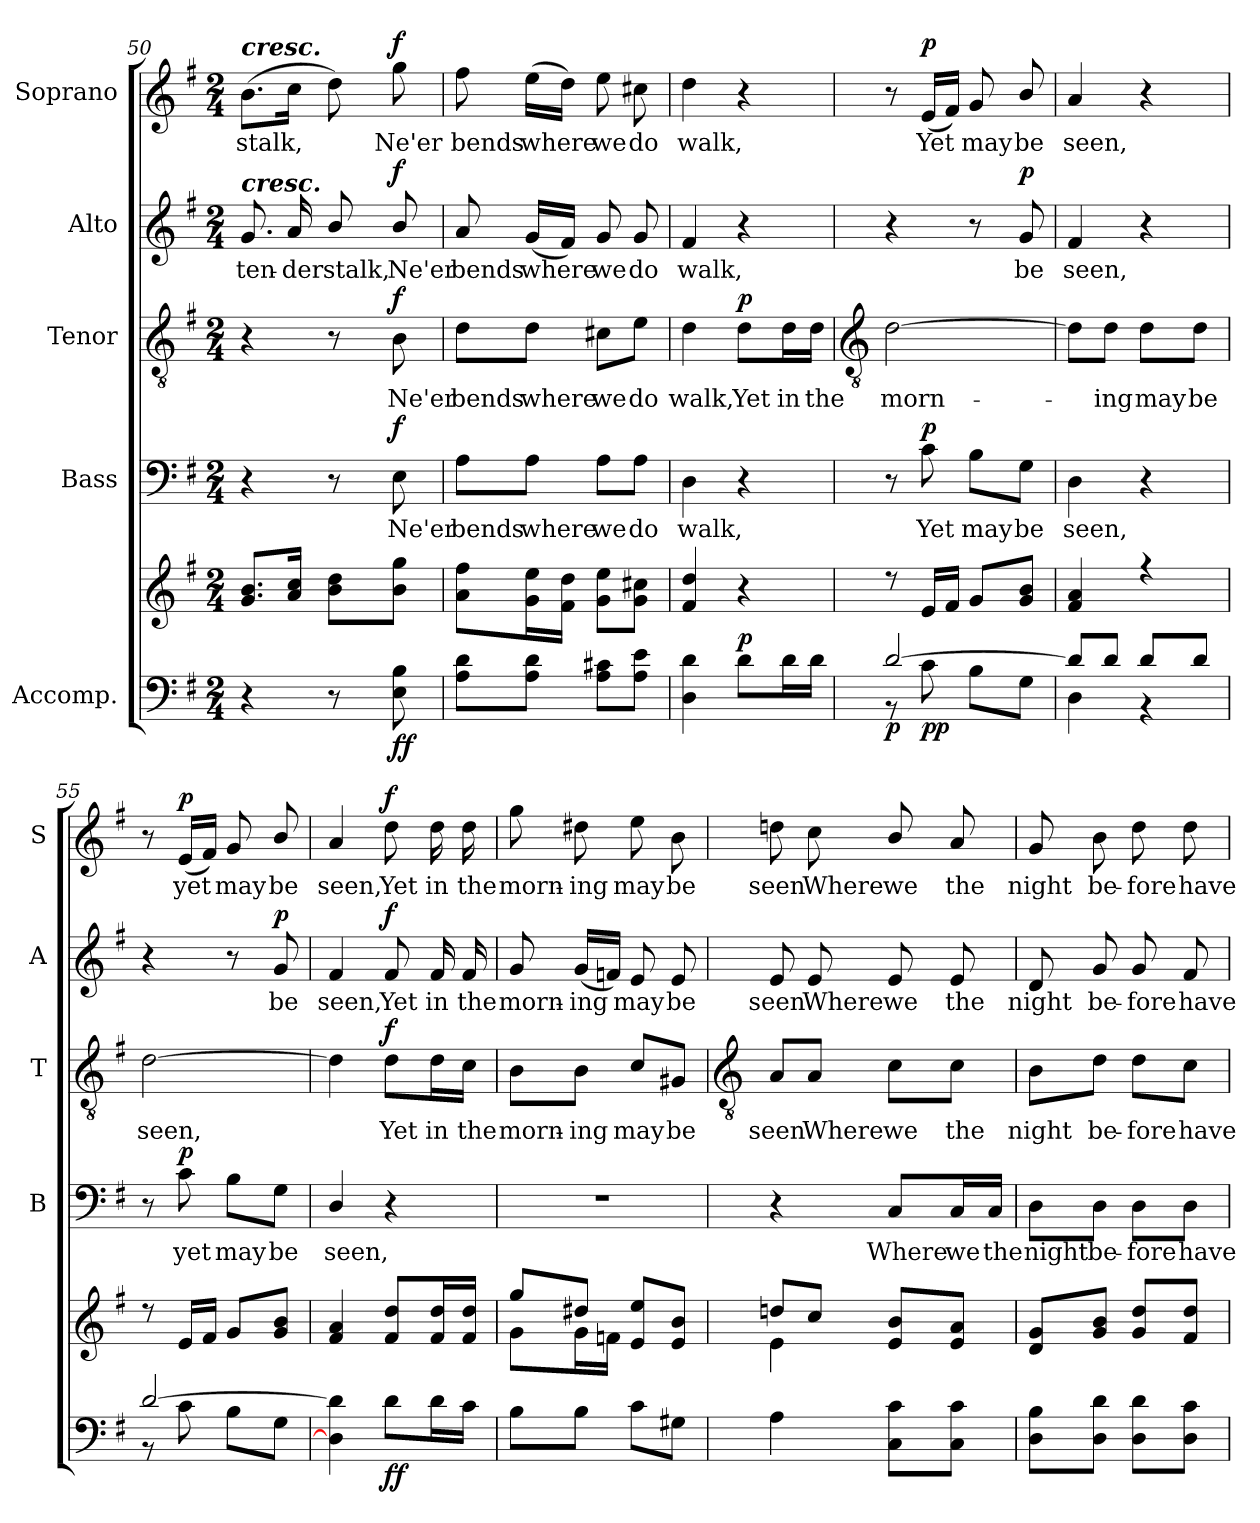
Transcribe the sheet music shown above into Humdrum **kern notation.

**kern	**kern	**dynam	**kern	**text	**dynam	**kern	**text	**dynam	**kern	**text	**dynam	**kern	**text	**dynam
*part5	*part5	*part5	*part4	*part4	*part4	*part3	*part3	*part3	*part2	*part2	*part2	*part1	*part1	*part1
*staff6	*staff5	*staff5/6	*staff4	*staff4	*staff4	*staff3	*staff3	*staff3	*staff2	*staff2	*staff2	*staff1	*staff1	*staff1
*I"Accomp.	*	*	*I"Bass	*	*	*I"Tenor	*	*	*I"Alto	*	*	*I"Soprano	*	*
*	*	*	*I'B	*	*	*I'T	*	*	*I'A	*	*	*I'S	*	*
*clefF4	*clefG2	*	*clefF4	*	*	*clefGv2	*	*	*clefG2	*	*	*clefG2	*	*
*k[f#]	*k[f#]	*	*k[f#]	*	*	*k[f#]	*	*	*k[f#]	*	*	*k[f#]	*	*
*G:	*G:	*	*G:	*	*	*G:	*	*	*G:	*	*	*G:	*	*
*M2/4	*M2/4	*	*M2/4	*	*	*M2/4	*	*	*M2/4	*	*	*M2/4	*	*
=50	=50	=50	=50	=50	=50	=50	=50	=50	=50	=50	=50	=50	=50	=50
!	!	!	!	!	!	!	!	!	!	!	!	!LO:TX:a:Bi:t=cresc.	!	!
!	!	!	!	!	!	!	!	!	!LO:TX:a:Bi:t=cresc.	!	!	!	!	!
!	!	!	!	!	!	!	!	!	!	!LO:LY:b	!	!	!LO:LY:b	!
4r	8.g 8.bL	.	4r	.	.	4r	.	.	8.g	ten-	.	(>8.bL	stalk,	.
!	!	!	!	!	!	!	!	!	!	!LO:LY:b	!	!	!	!
.	16a 16ccJ	.	.	.	.	.	.	.	16a	-der	.	16ccJ	.	.
!	!	!	!	!	!	!	!	!	!	!LO:LY:b	!	!	!	!
8r	8b 8ddL	.	8r	.	.	8r	.	.	8b/	stalk,	.	8dd)	.	.
!	!	!LO:DY:b=2	!	!LO:LY:b	!	!	!LO:LY:b	!	!	!LO:LY:b	!	!	!LO:LY:b	!
!	!	!LO:DY:n=1:b	!	!	!LO:DY:b	!	!	!LO:DY:b	!	!	!LO:DY:b	!	!	!LO:DY:b
8E 8B	8b 8ggJ	f f	8E	Ne'er	f	8B	Ne'er	f	8b/	Ne'er	f	8gg	Ne'er	f
=51	=51	=51	=51	=51	=51	=51	=51	=51	=51	=51	=51	=51	=51	=51
!	!	!	!	!LO:LY:b	!	!	!LO:LY:b	!	!	!LO:LY:b	!	!	!LO:LY:b	!
8A 8dL	8a 8ff#L	.	8A\L	bends	.	8d\L	bends	.	8a	bends	.	8ff#	bends	.
!	!	!	!	!LO:LY:b	!	!	!LO:LY:b	!	!	!LO:LY:b	!	!	!LO:LY:b	!
8A 8dJ	16g 16eeL	.	8A\J	where	.	8d\J	where	.	(<16gLL	where	.	(>16eeLL	where	.
.	16f# 16ddJJ	.	.	.	.	.	.	.	16f#JJ)	.	.	16ddJJ)	.	.
!	!	!	!	!LO:LY:b	!	!	!LO:LY:b	!	!	!LO:LY:b	!	!	!LO:LY:b	!
8A 8c#XL	8g 8eeL	.	8A\L	we	.	8c#X\L	we	.	8g	we	.	8ee	we	.
!	!	!	!	!LO:LY:b	!	!	!LO:LY:b	!	!	!LO:LY:b	!	!	!LO:LY:b	!
8A 8eJ	8g 8cc#XJ	.	8A\J	do	.	8e\J	do	.	8g	do	.	8cc#X	do	.
=52	=52	=52	=52	=52	=52	=52	=52	=52	=52	=52	=52	=52	=52	=52
!	!	!	!	!LO:LY:b	!	!	!LO:LY:b	!	!	!LO:LY:b	!	!	!LO:LY:b	!
4D 4d	4f# 4dd	.	4D	walk,	.	4d	walk,	.	4f#	walk,	.	4dd	walk,	.
!	!	!LO:DY:a=2	!	!	!	!	!LO:LY:b	!LO:DY:b	!	!	!	!	!	!
8dL	4r	p	4r	.	.	8d\L	Yet	p	4r	.	.	4r	.	.
!	!	!	!	!	!	!	!LO:LY:b	!	!	!	!	!	!	!
16dL	.	.	.	.	.	16d\L	in	.	.	.	.	.	.	.
!	!	!	!	!	!	!	!LO:LY:b	!	!	!	!	!	!	!
16dJJ	.	.	.	.	.	16d\JJ	the	.	.	.	.	.	.	.
!!LO:LB:g=z
=53	=53	=53	=53	=53	=53	=53	=53	=53	=53	=53	=53	=53	=53	=53
*	*	*	*	*	*	*clefGv2	*	*	*	*	*	*	*	*
*^	*^	*	*	*	*	*	*	*	*	*	*	*	*	*
!	!	!	!LO:N:vis=1	!LO:DY:b=2	!	!	!	!	!LO:LY:b	!	!	!	!	!	!	!
[2d/	8r	8r	2ryy	p	8r	.	.	[2d	morn-	.	4r	.	.	8r	.	.
!	!	!	!	!LO:DY:b=2	!	!LO:LY:b	!	!	!	!	!	!	!	!	!LO:LY:b	!
!	!	!	!	!LO:DY:n=1:b	!	!	!LO:DY:b	!	!	!	!	!	!	!	!	!LO:DY:b
.	8c	16eLL	.	p p	8c	Yet	p	.	.	.	.	.	.	(<16eLL	Yet	p
.	.	16f#JJ	.	.	.	.	.	.	.	.	.	.	.	16f#JJ)	.	.
!	!	!	!	!	!	!LO:LY:b	!	!	!	!	!	!	!	!	!LO:LY:b	!
.	8BL	8gL	.	.	8B\L	may	.	.	.	.	8r	.	.	8g	may	.
!	!	!	!	!	!	!LO:LY:b	!	!	!	!	!	!LO:LY:b	!LO:DY:b	!	!LO:LY:b	!
.	8GJ	8g 8bJ	.	.	8G\J	be	.	.	.	.	8g	be	p	8b/	be	.
=54	=54	=54	=54	=54	=54	=54	=54	=54	=54	=54	=54	=54	=54	=54	=54	=54
!	!	!	!LO:N:vis=1	!	!	!LO:LY:b	!	!	!	!	!	!LO:LY:b	!	!	!LO:LY:b	!
8d/L]	4D	4f# 4a	2ryy	.	4D	seen,	.	8d\L]	.	.	4f#	seen,	.	4a	seen,	.
!	!	!	!	!	!	!	!	!	!LO:LY:b	!	!	!	!	!	!	!
8d/J	.	.	.	.	.	.	.	8d\J	ing	.	.	.	.	.	.	.
!	!	!	!	!	!	!	!	!	!LO:LY:b	!	!	!	!	!	!	!
8d/L	4r	4r	.	.	4r	.	.	8d\L	may	.	4r	.	.	4r	.	.
!	!	!	!	!	!	!	!	!	!LO:LY:b	!	!	!	!	!	!	!
8d/J	.	.	.	.	.	.	.	8d\J	be	.	.	.	.	.	.	.
=55	=55	=55	=55	=55	=55	=55	=55	=55	=55	=55	=55	=55	=55	=55	=55	=55
!	!	!	!LO:N:vis=1	!	!	!	!	!	!LO:LY:b	!	!	!	!	!	!	!
[2d/	8r	8r	2ryy	.	8r	.	.	[2d	seen,	.	4r	.	.	8r	.	.
!	!	!	!	!	!	!LO:LY:b	!LO:DY:b	!	!	!	!	!	!	!	!LO:LY:b	!LO:DY:b
.	8c	16eLL	.	.	8c	yet	p	.	.	.	.	.	.	(<16eLL	yet	p
.	.	16f#JJ	.	.	.	.	.	.	.	.	.	.	.	16f#JJ)	.	.
!	!	!	!	!	!	!LO:LY:b	!	!	!	!	!	!	!	!	!LO:LY:b	!
.	8BL	8gL	.	.	8B\L	may	.	.	.	.	8r	.	.	8g	may	.
!	!	!	!	!	!	!LO:LY:b	!	!	!	!	!	!LO:LY:b	!LO:DY:b	!	!LO:LY:b	!
.	8GJ	8g/ 8b/J	.	.	8G\J	be	.	.	.	.	8g	be	p	8b/	be	.
=56	=56	=56	=56	=56	=56	=56	=56	=56	=56	=56	=56	=56	=56	=56	=56	=56
!	!	!	!LO:N:vis=1	!	!	!LO:LY:b	!	!	!	!	!	!LO:LY:b	!	!	!LO:LY:b	!
4D\] 4d\]	4ryy	4f# 4a	2ryy	.	4D/	seen,	.	4d]	.	.	4f#	seen,	.	4a	seen,	.
!	!	!	!	!LO:DY:b=2	!	!	!	!	!LO:LY:b	!	!	!LO:LY:b	!	!	!LO:LY:b	!
!	!	!	!	!LO:DY:n=1:b	!	!	!	!	!	!LO:DY:b	!	!	!LO:DY:b	!	!	!LO:DY:b
4ryy	8dL	8f# 8ddL	.	f f	4r	.	.	8d\L	Yet	f	8f#	Yet	f	8dd	Yet	f
!	!	!	!	!	!	!	!	!	!LO:LY:b	!	!	!LO:LY:b	!	!	!LO:LY:b	!
.	16dL	16f# 16ddL	.	.	.	.	.	16d\L	in	.	16f#	in	.	16dd	in	.
!	!	!	!	!	!	!	!	!	!LO:LY:b	!	!	!LO:LY:b	!	!	!LO:LY:b	!
.	16cJJ	16f# 16ddJJ	.	.	.	.	.	16c\JJ	the	.	16f#	the	.	16dd	the	.
=57	=57	=57	=57	=57	=57	=57	=57	=57	=57	=57	=57	=57	=57	=57	=57	=57
!	!	!	!	!	!LO:N:vis=1	!	!	!	!LO:LY:b	!	!	!LO:LY:b	!	!	!LO:LY:b	!
2ryy	8BL	8gg/L	8g\L	.	2r	.	.	8B\L	morn-	.	8g	morn-	.	8gg	morn-	.
!	!	!	!	!	!	!	!	!	!LO:LY:b	!	!	!LO:LY:b	!	!	!LO:LY:b	!
.	8BJ	8dd#X/J	16g\L	.	.	.	.	8B\J	-ing	.	(<16gLL	-ing	.	8dd#X	-ing	.
.	.	.	16fn\JJ	.	.	.	.	.	.	.	16fnJJ)	.	.	.	.	.
!	!	!	!	!	!	!	!	!	!LO:LY:b	!	!	!LO:LY:b	!	!	!LO:LY:b	!
.	8cL	8e 8eeL	4ryy	.	.	.	.	8c/L	may	.	8e	may	.	8ee	may	.
!	!	!	!	!	!	!	!	!	!LO:LY:b	!	!	!LO:LY:b	!	!	!LO:LY:b	!
.	8G#XJ	8e 8bJ	.	.	.	.	.	8G#X/J	be	.	8e	be	.	8b	be	.
!!LO:LB:g=z
=58	=58	=58	=58	=58	=58	=58	=58	=58	=58	=58	=58	=58	=58	=58	=58	=58
*	*	*	*	*	*	*	*	*clefGv2	*	*	*	*	*	*	*	*
!	!	!	!	!	!	!	!	!	!LO:LY:b	!	!	!LO:LY:b	!	!	!LO:LY:b	!
2ryy	4A	8ddn/L	4e\	.	4r	.	.	8A/L	seen	.	8e	seen	.	8ddn	seen	.
!	!	!	!	!	!	!	!	!	!LO:LY:b	!	!	!LO:LY:b	!	!	!LO:LY:b	!
.	.	8cc/J	.	.	.	.	.	8A/J	Where	.	8e	Where	.	8cc	Where	.
!	!	!	!	!	!	!LO:LY:b	!	!	!LO:LY:b	!	!	!LO:LY:b	!	!	!LO:LY:b	!
.	8C\ 8c\L	8e/ 8b/L	4ryy	.	8C/L	Where	.	8c\L	we	.	8e	we	.	8b/	we	.
!	!	!	!	!	!	!LO:LY:b	!	!	!LO:LY:b	!	!	!LO:LY:b	!	!	!LO:LY:b	!
.	8C\ 8c\J	8e/ 8a/J	.	.	16C/L	we	.	8c\J	the	.	8e	the	.	8a	the	.
!	!	!	!	!	!	!LO:LY:b	!	!	!	!	!	!	!	!	!	!
.	.	.	.	.	16C/JJ	the	.	.	.	.	.	.	.	.	.	.
=59	=59	=59	=59	=59	=59	=59	=59	=59	=59	=59	=59	=59	=59	=59	=59	=59
!LO:N:vis=1	!	!	!	!	!	!LO:LY:b	!	!	!LO:LY:b	!	!	!LO:LY:b	!	!	!LO:LY:b	!
2ryy	8D 8BL	8d/ 8g/L	2ryy	.	8D\L	night	.	8B\L	night	.	8d	night	.	8g	night	.
!	!	!	!	!	!	!LO:LY:b	!	!	!LO:LY:b	!	!	!LO:LY:b	!	!	!LO:LY:b	!
.	8D 8dJ	8g/ 8b/J	.	.	8D\J	be-	.	8d\J	be-	.	8g	be-	.	8b	be-	.
!	!	!	!	!	!	!LO:LY:b	!	!	!LO:LY:b	!	!	!LO:LY:b	!	!	!LO:LY:b	!
.	8D 8dL	8g/ 8dd/L	.	.	8D\L	-fore	.	8d\L	-fore	.	8g	-fore	.	8dd	-fore	.
!	!	!	!	!	!	!LO:LY:b	!	!	!LO:LY:b	!	!	!LO:LY:b	!	!	!LO:LY:b	!
.	8D 8cJ	8f#/ 8dd/J	.	.	8D\J	have	.	8c\J	have	.	8f#	have	.	8dd	have	.
*v	*v	*	*	*	*	*	*	*	*	*	*	*	*	*	*	*
*	*v	*v	*	*	*	*	*	*	*	*	*	*	*	*	*
=	=	=	=	=	=	=	=	=	=	=	=	=	=	=
*-	*-	*-	*-	*-	*-	*-	*-	*-	*-	*-	*-	*-	*-	*-
